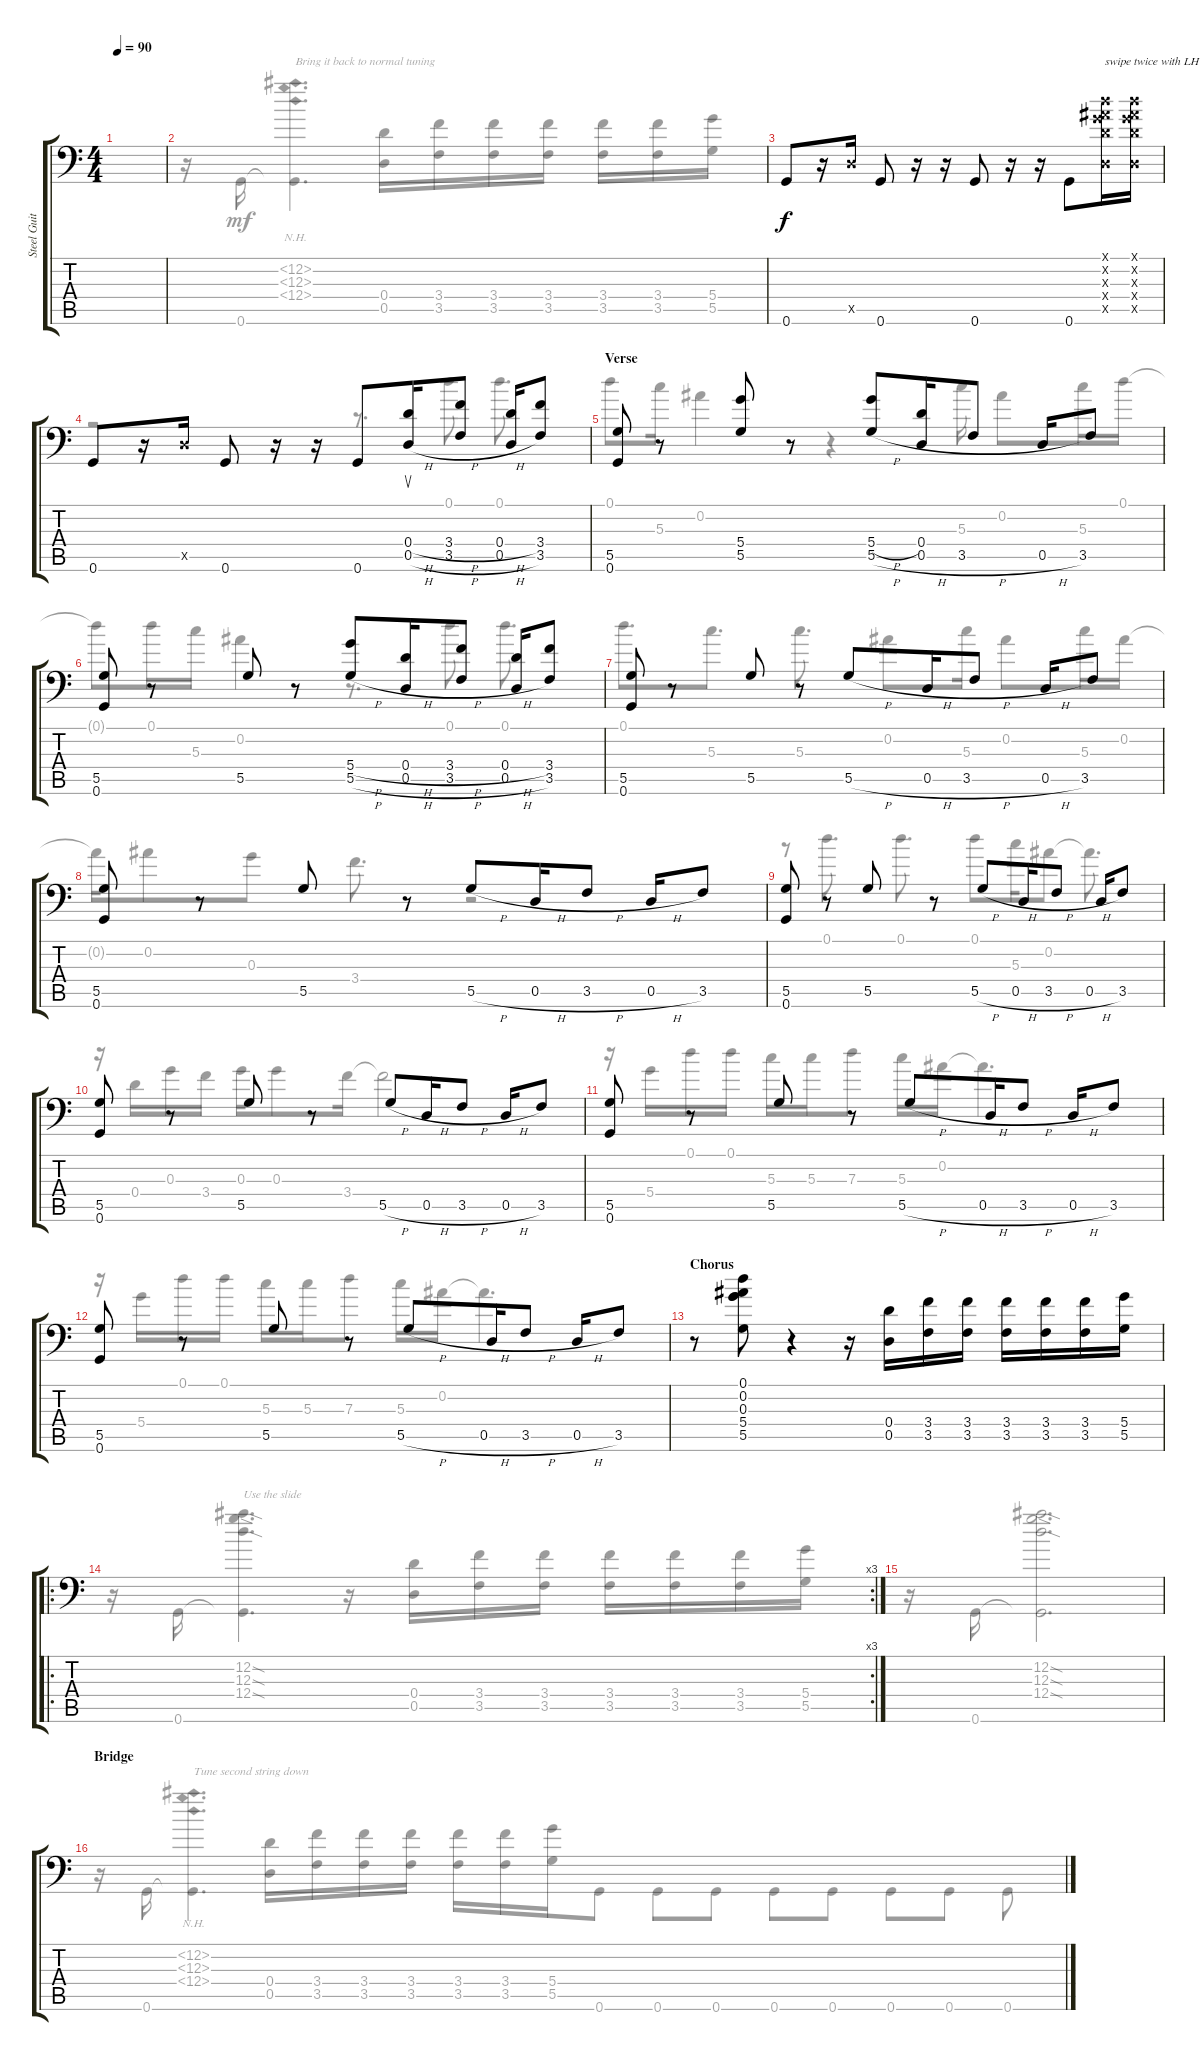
\track ("Steel Guitar" "Steel Guit") {instrument acousticguitarsteel}
\staff {score tabs}
\tuning (D4 Bb3 G3 D3 D2 G1) {hide}
\voice
\ts (4 4)
\tempo 90
\clef f4
\ks c
|
|
0.6.8 r.16 0.5{x}.16 0.6.8 r.16 r.16 0.6.8 r.16 r.16 0.6.8 (0.1{x} 0.2{x} 0.3{x} 0.4{x} 0.5{x}).16{txt "swipe twice with LH"} (0.1{x} 0.2{x} 0.3{x} 0.4{x} 0.5{x}).16 |
0.6.8 r.16 0.5{x}.16 0.6.8 r.16 r.16 0.6.8 (0.4{h} 0.5{h}).16{su} (3.4{h} 3.5{h}).8 (0.4{h} 0.5{h}).16 (3.4 3.5).8 |
\section ("" "Verse")
(5.5 0.6).8 r.8 (5.4 5.5).8 r.8 (5.4{h} 5.5{h}).8 (0.4 0.5{h}).16 3.5{h}.8 0.5{h}.16 3.5.8 |
(5.5 0.6).8 r.8 5.5.8 r.8 (5.4{h} 5.5{h}).8 (0.4{h} 0.5{h}).16 (3.4{h} 3.5{h}).8 (0.4{h} 0.5{h}).16 (3.4 3.5).8 |
(5.5 0.6).8 r.8 5.5.8 r.8 5.5{h}.8 0.5{h}.16 3.5{h}.8 0.5{h}.16 3.5.8 |
(5.5 0.6).8 r.8 5.5.8 r.8 5.5{h}.8 0.5{h}.16 3.5{h}.8 0.5{h}.16 3.5.8 |
(5.5 0.6).8 r.8 5.5.8 r.8 5.5{h}.8 0.5{h}.16 3.5{h}.8 0.5{h}.16 3.5.8 |
(5.5 0.6).8 r.8 5.5.8 r.8 5.5{h}.8 0.5{h}.16 3.5{h}.8 0.5{h}.16 3.5.8 |
(5.5 0.6).8 r.8 5.5.8 r.8 5.5{h}.8 0.5{h}.16 3.5{h}.8 0.5{h}.16 3.5.8 |
(5.5 0.6).8 r.8 5.5.8 r.8 5.5{h}.8 0.5{h}.16 3.5{h}.8 0.5{h}.16 3.5.8 |
\section ("" "Chorus")
r.8 (0.1 0.2 0.3 5.4 5.5).8 r.4 r.16 (0.4 0.5).16 (3.4 3.5).16 (3.4 3.5).16 (3.4 3.5).16 (3.4 3.5).16 (3.4 3.5).16 (5.4 5.5).16 |
\ro
\rc 3
|
|
\section ("" "Bridge")
\voice
\clef f4
\ottava regular
\simile none
\ks c
r.16{dy mf} 0.6.16 (12.2{nh} 12.3{nh} 12.4{nh} 0.6{t}).4{d txt "Tune second string down"} (0.4 0.5).16 (3.4 3.5).16 (3.4 3.5).16 (3.4 3.5).16 (3.4 3.5).16 (3.4 3.5).16 (5.4 5.5).16 |
r.16 0.6.16 (12.2{nh} 12.3{nh} 12.4{nh} 0.6{t}).4{d txt "Bring it back to normal tuning"} (0.4 0.5).16 (3.4 3.5).16 (3.4 3.5).16 (3.4 3.5).16 (3.4 3.5).16 (3.4 3.5).16 (5.4 5.5).16 |
|
r.2 r.8{d} 0.1.8 0.1.8{d} |
0.1.8 5.3.16 0.2.4 r.4 5.3.16 0.2.8 5.3.16 0.1.16 |
0.1{t}.8 0.1.16 5.3.16 0.2.4 r.8{d} 0.1.8 0.1.8{d} |
0.1.8{d} 5.3.8{d} 5.3.8{d} 0.2.8 5.3.16 0.2.8 5.3.16 0.2.16 |
0.2{t}.16 0.2.8 0.3.8 3.4.8{d} r.2 |
r.8 0.1.8{d} 0.1.8{d} 0.1.8 5.3.16 0.2.8 0.2{t}.8{d} |
r.16 0.4.16 0.3.16 3.4.16 0.3.16 0.3.8 3.4.16 3.4{t}.2 |
r.16 5.4.16 0.1.16 0.1.16 5.3.16 5.3.16 7.3.8 5.3.16 0.2.16 0.2{t}.4{d} |
r.16 5.4.16 0.1.16 0.1.16 5.3.16 5.3.16 7.3.8 5.3.16 0.2.16 0.2{t}.4{d} |
|
r.16 0.6.16 (12.2{sod} 12.3{sod} 12.4{sod} 0.6{t}).4{d txt "Use the slide"} r.16 (0.4 0.5).16 (3.4 3.5).16 (3.4 3.5).16 (3.4 3.5).16 (3.4 3.5).16 (3.4 3.5).16 (5.4 5.5).16 |
r.16 0.6.16 (12.2{sod} 12.3{sod} 12.4{sod} 0.6{t}).2{d} |
0.6.8 0.6.8 0.6.8 0.6.8 0.6.8 0.6.8 0.6.8 0.6.8
